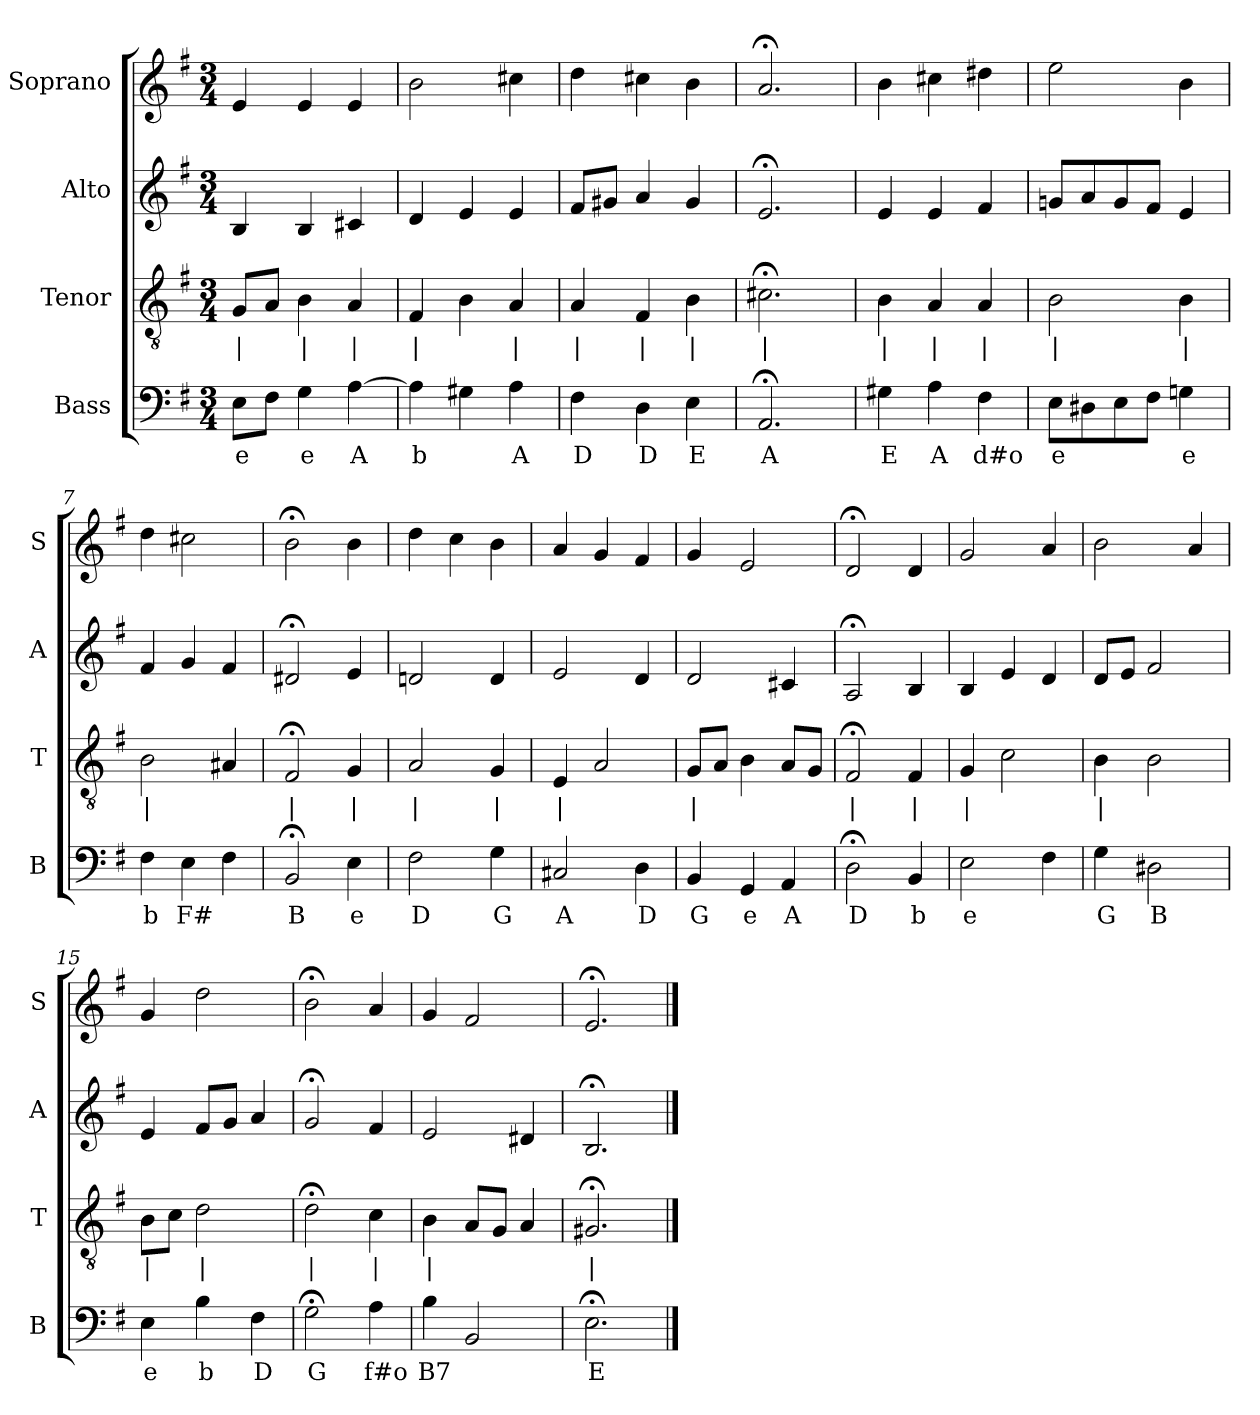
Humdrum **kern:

**kern	**text	**kern	**text	**kern	**kern
*part4	*part4	*part3	*part3	*part2	*part1
*staff4	*staff4	*staff3	*staff3	*staff2	*staff1
*I"Bass	*	*I"Tenor	*	*I"Alto	*I"Soprano
*I'B	*	*I'T	*	*I'A	*I'S
*clefF4	*	*clefGv2	*	*clefG2	*clefG2
*k[f#]	*	*k[f#]	*	*k[f#]	*k[f#]
*e:	*	*e:	*	*e:	*e:
*M3/4	*	*M3/4	*	*M3/4	*M3/4
*MM100	*	*MM100	*	*MM100	*MM100
=1	=1	=1	=1	=1	=1
8EL	e	8GL	|	4B	4e
8F#J	.	8AJ	.	.	.
4G	e	4B	|	4B	4e
[4A	A	4A	|	4c#X	4e
=2	=2	=2	=2	=2	=2
4A]	b	4F#	|	4d	2b
4G#X	.	4B	.	4e	.
4A	A	4A	|	4e	4cc#X
=3	=3	=3	=3	=3	=3
4F#	D	4A	|	8f#L	4dd
.	.	.	.	8g#XJ	.
4D	D	4F#	|	4a	4cc#X
4E	E	4B	|	4g#	4b
=4	=4	=4	=4	=4	=4
2.AA;<	A	2.c#X;<	|	2.e;<	2.a;<
=5	=5	=5	=5	=5	=5
4G#X	E	4B	|	4e	4b
4A	A	4A	|	4e	4cc#X
4F#	d#o	4A	|	4f#	4dd#X
=6	=6	=6	=6	=6	=6
8EL	e	2B	|	8gnL	2ee
8D#X	.	.	.	8a	.
8E	.	.	.	8g	.
8F#J	.	.	.	8f#J	.
4Gn	e	4B	|	4e	4b
=7	=7	=7	=7	=7	=7
4F#	b	2B	|	4f#	4dd
4E	F#	.	.	4g	2cc#X
4F#	.	4A#X	.	4f#	.
=8	=8	=8	=8	=8	=8
2BB;<	B	2F#;<	|	2d#X;<	2b;<
4E	e	4G	|	4e	4b
=9	=9	=9	=9	=9	=9
2F#	D	2A	|	2dn	4dd
.	.	.	.	.	4cc
4G	G	4G	|	4d	4b
=10	=10	=10	=10	=10	=10
2C#X	A	4E	|	2e	4a
.	.	2A	.	.	4g
4D	D	.	.	4d	4f#
=11	=11	=11	=11	=11	=11
4BB	G	8GL	|	2d	4g
.	.	8AJ	.	.	.
4GG	e	4B	.	.	2e
4AA	A	8AL	.	4c#X	.
.	.	8GJ	.	.	.
=12	=12	=12	=12	=12	=12
2D;<	D	2F#;<	|	2A;<	2d;<
4BB	b	4F#	|	4B	4d
=13	=13	=13	=13	=13	=13
2E	e	4G	|	4B	2g
.	.	2c	.	4e	.
4F#	.	.	.	4d	4a
=14	=14	=14	=14	=14	=14
4G	G	4B	|	8dL	2b
.	.	.	.	8eJ	.
2D#X	B	2B	.	2f#	.
.	.	.	.	.	4a
=15	=15	=15	=15	=15	=15
4E	e	8BL	|	4e	4g
.	.	8cJ	.	.	.
4B	b	2d	|	8f#L	2dd
.	.	.	.	8gJ	.
4F#	D	.	.	4a	.
=16	=16	=16	=16	=16	=16
2G;<	G	2d;<	|	2g;<	2b;<
4A	f#o	4c	|	4f#	4a
=17	=17	=17	=17	=17	=17
4B	B7	4B	|	2e	4g
2BB	.	8AL	.	.	2f#
.	.	8GJ	.	.	.
.	.	4A	.	4d#X	.
=18	=18	=18	=18	=18	=18
2.E;<	E	2.G#X;<	|	2.B;<	2.e;<
==	==	==	==	==	==
*-	*-	*-	*-	*-	*-
